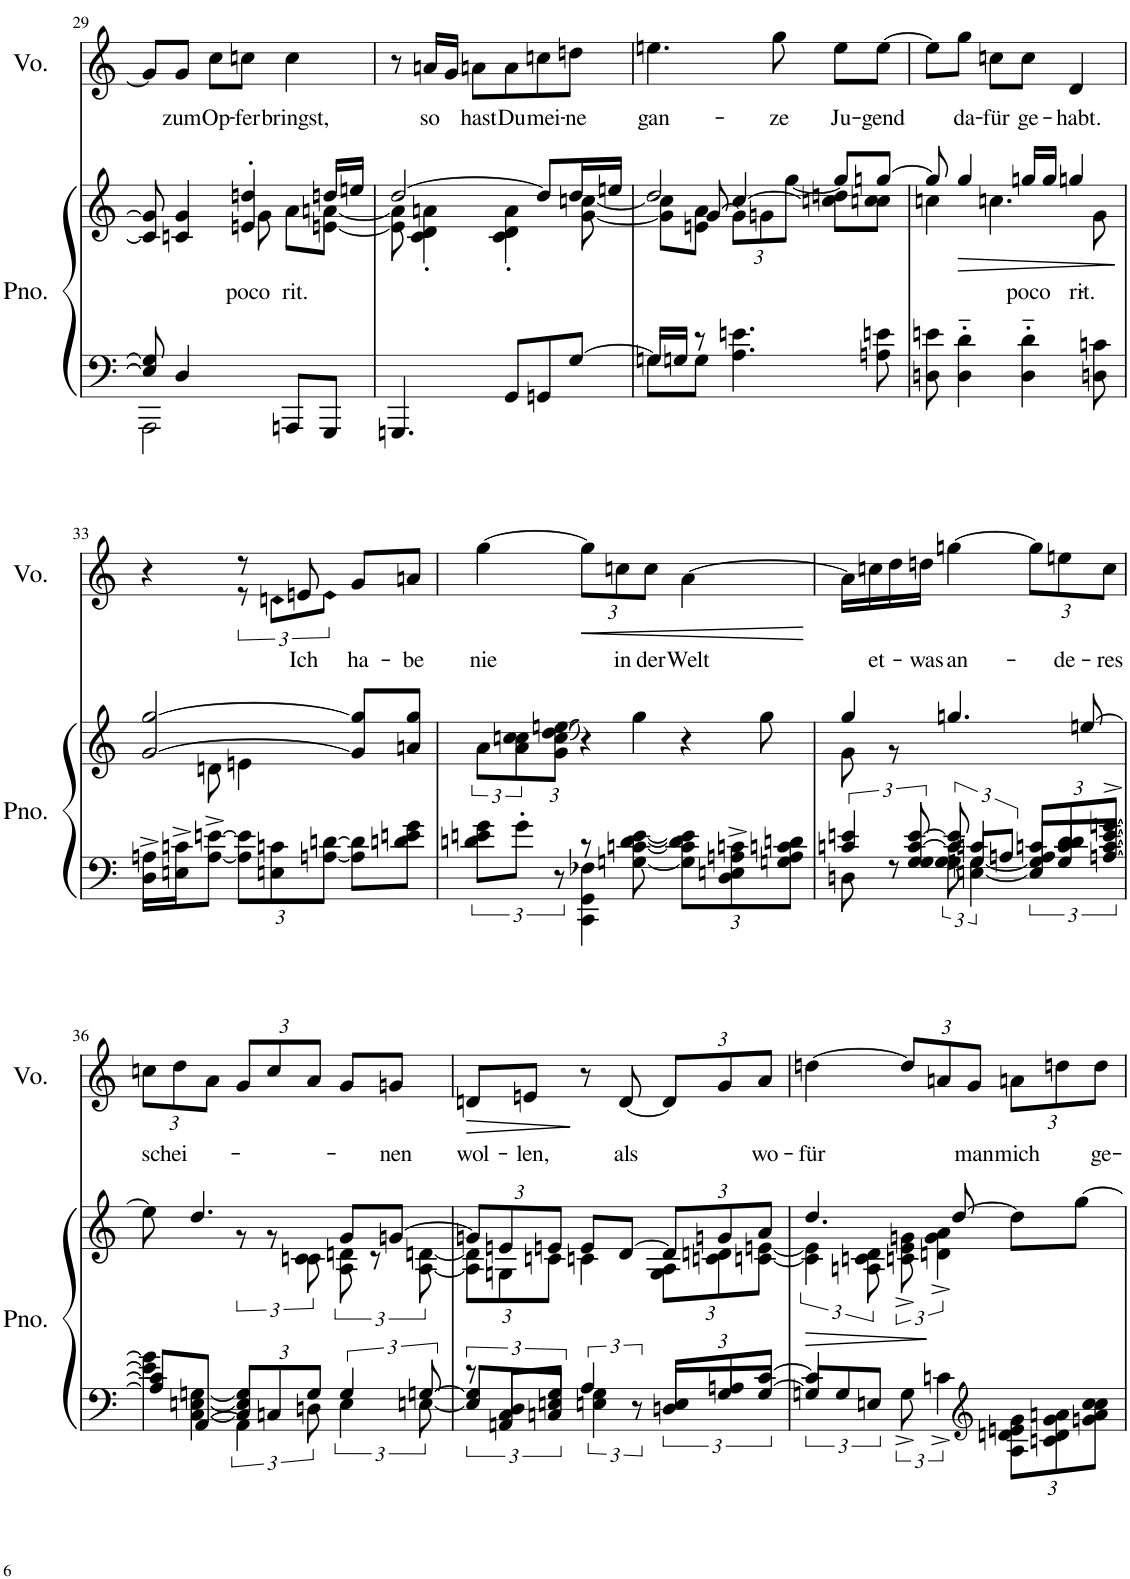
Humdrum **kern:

**kern	**kern	**text	**dynam	**kern	**text	**dynam
*part2	*part2	*part2	*part2	*part1	*part1	*part1
*staff3	*staff2	*staff2	*staff2/3	*staff1	*staff1	*staff1
*I"Piano	*	*	*	*I"Voz	*	*
*I'Pno.	*	*	*	*I'Vo.	*	*
!!LO:PB:g=z
*clefF4	*clefG2	*	*	*clefG2	*	*
*k[]	*k[]	*	*	*k[]	*	*
*M3/4	*M3/4	*	*	*M3/4	*	*
=29	=29	=29	=29	=29	=29	=29
*^	*^	*	*	*	*	*
8E/] 8G/]	2AAA\	8c/] 8g/]	4.ryy	.	.	8g/L]	.	.
!	!	!	!	!	!	!	!LO:LY:b	!
4D/	.	4cn/ 4g/	.	.	.	8g/J	zum	.
!	!	!	!	!	!	!	!LO:LY:b	!
.	.	.	.	.	.	8cc\L	Op-	.
!	!	!	!	!LO:LY:b	!	!	!LO:LY:b	!
8ryy	.	4en/' 4ddn/'	8g\	poco	.	8ccn\J	-fer	.
!	!	!	!	!LO:LY:b	!	!	!LO:LY:b	!
8AAAn/L	4ryy	.	8a\L	rit.	.	4cc\	bringst,	.
8GGG/J	.	16ddn/LL	[8en\ [8an\J	.	.	.	.	.
.	.	16een/JJ	.	.	.	.	.	.
*v	*v	*	*	*	*	*	*	*
=30	=30	=30	=30	=30	=30	=30	=30
4.GGGn/	[2dd/	8e\] 8a\]	.	.	8r	.	.
!	!	!	!	!	!	!LO:LY:b	!
.	.	4c\' 4d\' 4an\'	.	.	16an/LL	so	.
.	.	.	.	.	16g/JJ	.	.
!	!	!	!	!	!	!LO:LY:b	!
.	.	.	.	.	8an\L	hast	.
!	!	!	!	!	!	!LO:LY:b	!
8GG/L	.	4c\' 4d\' 4a\'	.	.	8a\	Du	.
!	!	!	!	!	!	!LO:LY:b	!
8GGn/	8dd/L]	.	.	.	8ccn\	mei-	.
!	!	!	!	!	!	!LO:LY:b	!
[8G/J	16dd/L	[8g\ [8ccn\	.	.	8ddn\J	-ne	.
.	16een/JJ	.	.	.	.	.	.
=31	=31	=31	=31	=31	=31	=31	=31
*^	*	*^	*	*	*	*	*
!	!	!	!	!	!	!	!	!LO:LY:b	!
16G/LL]	8Gn\L	8ryy	8g\] 8cc\]L	2dd/	.	.	4.een\	gan-	.
16Gn/JJ	.	.	.	.	.	.	.	.	.
8r	8G\J	[8g/	8en\ 8a\J	.	.	.	.	.	.
*	*	*Xbrackettup	*	*	*	*	*	*	*
4.A\ 4.en\	2ryy	12g\L]	[4cc/	.	.	.	.	.	.
.	.	12gn\	.	.	.	.	.	.	.
!	!	!	!	!	!	!	!	!LO:LY:b	!
.	.	.	.	.	.	.	8gg\	-ze	.
.	.	[12gg\J	.	.	.	.	.	.	.
!	!	!	!	!	!	!	!	!LO:LY:b	!
.	.	8gg/L]	8ccn\] 8ddn\L	4ryy	.	.	8ee\L	Ju-	.
!	!	!	!	!	!	!	!	!LO:LY:b	!
8An\ 8en\	.	[8ggn/J	8ccn\ 8cc\J	.	.	.	[8ee\J	-gend	.
*v	*v	*	*	*	*	*	*	*	*
*	*	*v	*v	*	*	*	*	*
=32	=32	=32	=32	=32	=32	=32	=32
8Dn\ 8en\	8gg/]	4ccn\	.	.	8ee\L]	.	.
!	!	!	!	!LO:HP:b	!	!LO:LY:b	!
4D\'~ 4d\'~	4gg/	.	.	>	8gg\J	da-	.
!	!	!	!	!	!	!LO:LY:b	!
.	.	4.ccn\	.	.	8ccn\L	-für	.
!	!	!	!LO:LY:b	!	!	!LO:LY:b	!
4D\'~ 4d\'~	16ggn/LL	.	poco	.	8cc\J	ge-	.
.	16gg/JJ	.	.	.	.	.	.
!	!	!	!LO:LY:b	!	!	!LO:LY:b	!
.	4ggn/	.	rit.-	.	4d/	-habt.	.
8Dn\ 8cn\	.	8g\	.	.	.	.	.
!!LO:LB:g=z
=33	=33	=33	=33	=33	=33	=33	=33
*	*	*	*	*	*^	*	*
16D\^ 16An\^LL	[2g/ [2gg/	8ryy	.	.	4r	4ryy	.	.
16En\^ 16cn\^J	.	.	.	.	.	.	.	.
[8A\^ [8en\^J	.	8dn\	.	.	.	.	.	.
*Xbrackettup	*	*	*	*	*	*	*	*
12A\] 12e\]L	.	4en\	.	.	8r	12r	.	.
12En\ 12cn\	.	.	.	.	.	12dn\L	.	.
!	!	!	!	!	!	!	!LO:LY:b	!
.	.	.	.	.	8en/	.	Ich	.
[12An\ [12dn\J	.	.	.	.	.	12e\J	.	.
!	!	!	!	!	!	!	!LO:LY:b	!
8A\] 8d\]L	8g/] 8gg/]L	4ryy	.	.	8g/L	4ryy	ha-	.
!	!	!	!	!	!	!	!LO:LY:b	!
8dn\ 8en\ 8g\J	8an/ 8gg/J	.	.	.	8an/J	.	-be	.
*	*v	*v	*	*	*	*	*	*
*	*	*	*	*v	*v	*	*
=34	=34	=34	=34	=34	=34	=34
*brackettup	*brackettup	*	*	*	*	*
*^	*	*	*	*	*	*
!	!	!	!	!	!	!LO:LY:b	!
12dn\ 12en\ 12g\L	4ryy	12a\L	.	.	[4gg\	nie	.
12g'\J	.	12a\ 12ccn\ 12cc\	.	.	.	.	.
12r	.	12g\ [12cc\ [12dd\ [12een\J	.	.	.	.	.
*	*	*	*	*	*Xbrackettup	*	*
!	!	!	!	!	!	!	!LO:HP:b
8r	4CC\ 4GG\ 4F-X\	4r	.	.	12gg\L]	.	<
!	!	!	!	!	!	!LO:LY:b	!
.	.	.	.	.	12ccn\	in	.
[8Gn\ [8cn\ [8d\ [8e\	.	.	.	.	.	.	.
!	!	!	!	!	!	!LO:LY:b	!
.	.	.	.	.	12cc\J	der	.
*Xbrackettup	*	*	*	*	*	*	*
!	!	!	!	!	!	!LO:LY:b	!
12G\] 12c\] 12d\] 12e\]L	4.ryy	4gg\	.	.	[4a\	Welt	.
12D\^ 12En\^ 12An\^ 12cn\^	.	.	.	.	.	.	.
12Gn\ 12A\ 12cn\ 12dn\J	.	.	.	.	.	.	.
4.ryy	.	4r	.	.	4.ryy	.	[
.	4ryy	.	.	.	.	.	.
.	.	8gg\	.	.	.	.	.
*v	*v	*	*	*	*	*	*
=35	=35	=35	=35	=35	=35	=35
*brackettup	*	*	*	*	*	*
*^	*^	*	*	*	*	*
*	*^	*	*	*	*	*	*	*
6cn/ 6en/	3ryy	8Dn\	4gg/	8g\	.	.	16a\LL]	.	.
!	!	!	!	!	!	!	!	!LO:LY:b	!
.	.	.	.	.	.	.	16ccn\	et-	.
.	.	8r	.	8r	.	.	16dd\	.	.
12G/ 12G/ [12c/ [12e/	.	.	.	.	.	.	.	.	.
!	!	!	!	!	!	!	!	!LO:LY:b	!
.	.	.	.	.	.	.	16ddn\JJ	-was	.
!	!	!	!	!	!	!	!	!LO:LY:b	!
12c/] 12e/]	.	12G\ 12G\	4.ggn/	2ryy	.	.	[4ggn\	an-	.
12Gn/L	4cn/	[6En\ [6Gn\	.	.	.	.	.	.	.
12An/J	.	.	.	.	.	.	.	.	.
*Xbrackettup	*	*brackettup	*	*	*	*	*	*	*
12A/ 12cn/L	.	12E/] 12G/]L	.	.	.	.	12gg\L]	.	.
!	!	!	!	!	!	!	!	!LO:LY:b	!
12d/ 12d/	6ryy	12G/ 12c/	.	.	.	.	12een\	-de-	.
.	.	.	[8een/	.	.	.	.	.	.
!	!	!	!	!	!	!	!	!LO:LY:b	!
[12e/^ [12gn/^J	.	[12An/ [12c/J	.	.	.	.	12cc\J	-res	.
!!LO:LB:g=z
=36	=36	=36	=36	=36	=36	=36	=36	=36	=36
!	!	!	!	!	!	!	!	!LO:LY:b	!
*	*v	*v	*	*	*	*	*	*	*
8e\] 8g\]L	8A/] 8c/]L	8ee\]	4ryy	.	.	12ccn\L	schei-	.
.	.	.	.	.	.	12dd\	.	.
[8C\ [8En\ [8Gn\J	[8AA/J	4.dd/	.	.	.	.	.	.
.	.	.	.	.	.	12a\J	.	.
*Xbrackettup	*brackettup	*	*	*	*	*	*	*
12C/] 12E/] 12G/]L	6AA\]	.	12r	.	.	12g/L	.	.
12Cn/	.	.	12r	.	.	12cc/	.	.
12G/J	12Dn\	.	12cn\ 12cn\	.	.	12a/J	.	.
6G/	6E\	8g/L	12A\ 12dn\	.	.	8g/L	.	.
.	.	.	12r	.	.	.	.	.
!	!	!	!	!	!	!	!LO:LY:b	!
.	.	[8gn/J	.	.	.	8gn/J	-nen	.
[12Gn/	[12En\	.	[12A\ [12dn\	.	.	.	.	.
=37	=37	=37	=37	=37	=37	=37	=37	=37
*	*	*Xbrackettup	*	*	*	*	*	*
!	!	!	!	!	!	!	!LO:LY:b	!LO:HP:b
12r	12E/] 12G/]L	12gn/L]	12A\] 12d\]L	.	.	8dn/L	wol-	>
12D/L	12AAn/ 12C/	12en/	12Gn\	.	.	.	.	.
!	!	!	!	!	!	!	!LO:LY:b	!
.	.	.	.	.	.	8en/J	-len,	.
12G/J	12Cn/ 12En/J	12en/J	12cn\J	.	.	.	.	.
6A/	6En\ 6G\	8e/L	4cn\	.	.	8r	.	]
!	!	!	!	!	!	!	!LO:LY:b	!
.	.	[8d/J	.	.	.	[8d/	als	.
12r	12ryy	.	.	.	.	.	.	.
*Xbrackettup	*brackettup	*	*	*	*	*	*	*
12E/L	12Dn/L	12d/L]	12G\ 12A\L	.	.	12d/L]	.	.
12An/	12G/	12gn/	12cn\ 12dn\	.	.	12g/	.	.
!	!	!	!	!	!	!	!LO:LY:b	!
[12c/J	[12G/J	12a/J	[12cn\ [12en\J	.	.	12a/J	wo-	.
=38	=38	=38	=38	=38	=38	=38	=38	=38
*	*	*brackettup	*	*	*	*	*	*
!	!	!	!	!	!	!	!LO:LY:b	!
12Gn/L]	4c/]	6c\] 6e\]	4.dd/	.	.	[4ddn\	-für	.
12G/	.	.	.	.	.	.	.	.
12En/J	.	12An\ 12cn\ 12d\	.	.	.	.	.	.
8ryy	12G^\	12cn\^ 12e\^ 12gn\^	.	.	.	12dd/L]	.	.
.	6cn^\	6dn\^ 6g\^ 6a\^	.	.	]	12an/	.	.
4.ryy	.	.	[8dd/	.	.	.	.	.
!	!	!	!	!	!	!	!LO:LY:b	!
.	.	.	.	.	.	12g/J	man	.
*clefG2	*	*	*	*	*	*	*	*
*	*Xbrackettup	*	*	*	*	*	*	*
!	!	!	!	!	!	!	!LO:LY:b	!
.	12A\ 12dn\ 12en\ 12g\L	8dd\L]	4ryy	.	.	12an\L	mich	.
.	12cn\ 12d\ 12g\ 12an\	.	.	.	.	12ddn\	.	.
.	.	[8gg\J	.	.	.	.	.	.
!	!	!	!	!	!	!	!LO:LY:b	!
.	12gn\ 12a\ 12cc\ 12cc\J	.	.	.	.	12dd\J	ge-	.
*v	*v	*	*	*	*	*	*	*
*	*v	*v	*	*	*	*	*
=	=	=	=	=	=	=
*-	*-	*-	*-	*-	*-	*-
